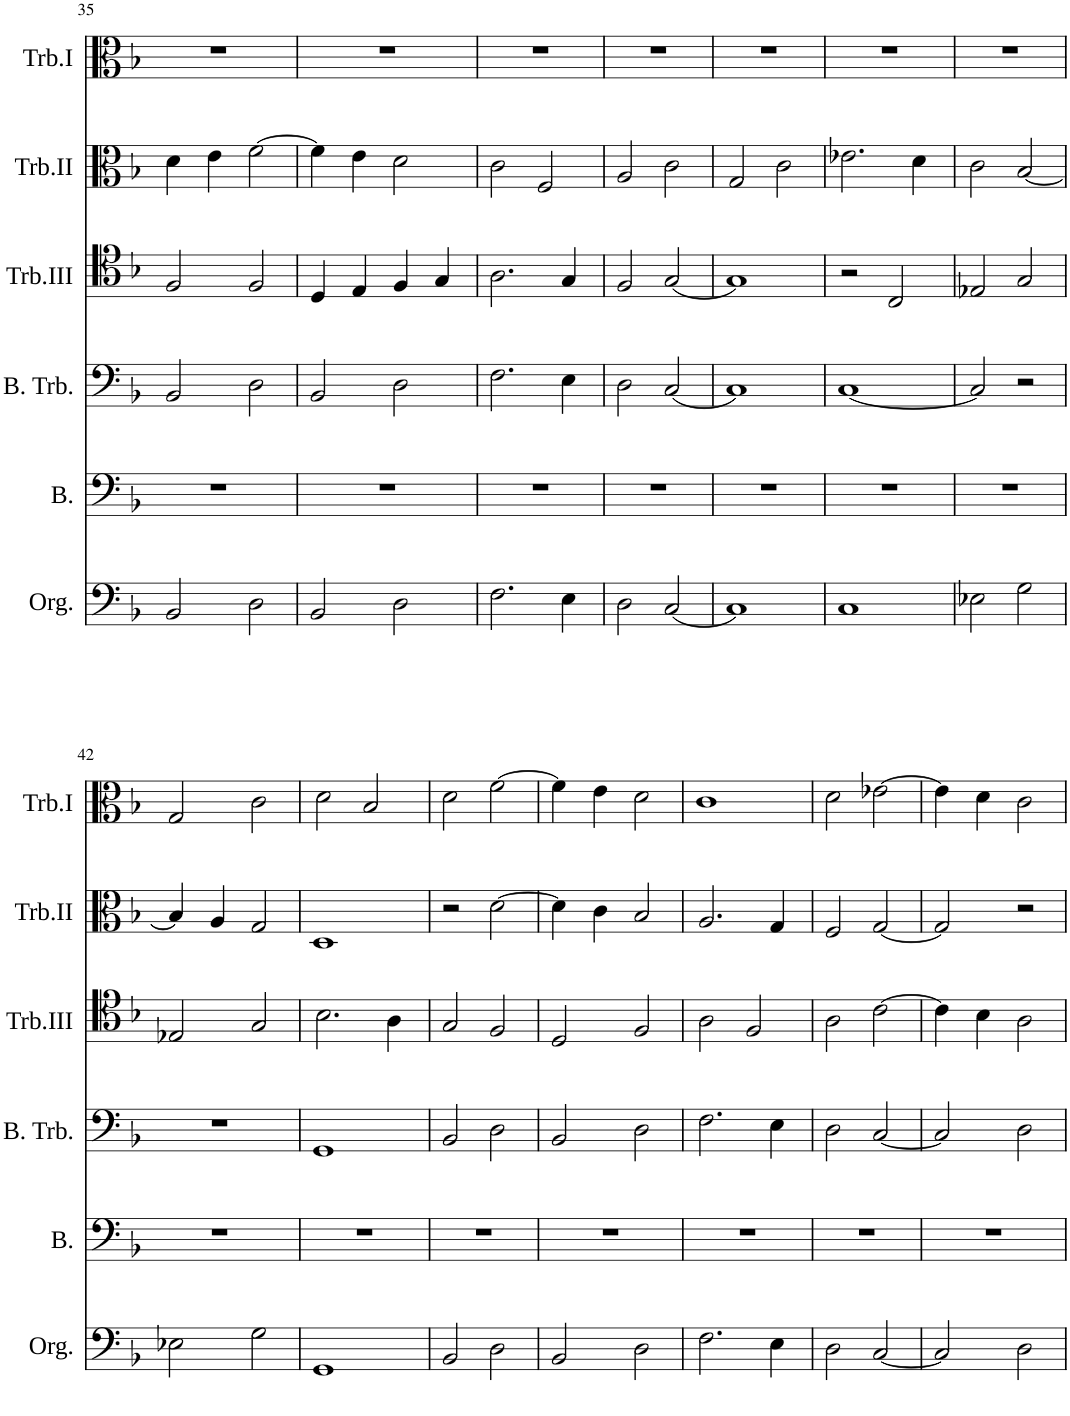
**kern	**kern	**kern	**kern	**kern	**kern
*part6	*part5	*part4	*part3	*part2	*part1
*staff6	*staff5	*staff4	*staff3	*staff2	*staff1
*I"Organ	*I"Bass	*I"Bass Trombone	*I"Trombone III	*I"Trombone II	*I"Trombone I
*I'Org.	*I'B.	*I'B. Trb.	*I'Trb.III	*I'Trb.II	*I'Trb.I
!!LO:PB:g=z
*clefF4	*clefF4	*clefF4	*clefC4	*clefC3	*clefC3
*k[b-]	*k[b-]	*k[b-]	*k[b-]	*k[b-]	*k[b-]
*M2/2	*M2/2	*M2/2	*M2/2	*M2/2	*M2/2
=35	=35	=35	=35	=35	=35
2BB-/	1r	2BB-/	2F/	4d\	1r
.	.	.	.	4e\	.
2D\	.	2D\	2F/	[2f\	.
=36	=36	=36	=36	=36	=36
2BB-/	1r	2BB-/	4D/	4f\]	1r
.	.	.	4E/	4e\	.
2D\	.	2D\	4F/	2d\	.
.	.	.	4G/	.	.
=37	=37	=37	=37	=37	=37
2.F\	1r	2.F\	2.A\	2c\	1r
.	.	.	.	2F/	.
4E\	.	4E\	4G/	.	.
=38	=38	=38	=38	=38	=38
2D\	1r	2D\	2F/	2A/	1r
[2C/	.	[2C/	[2G/	2c\	.
=39	=39	=39	=39	=39	=39
1C]	1r	1C]	1G]	2G/	1r
.	.	.	.	2c\	.
=40	=40	=40	=40	=40	=40
1C	1r	[1C	2r	2.e-X\	1r
.	.	.	2C/	.	.
.	.	.	.	4d\	.
=41	=41	=41	=41	=41	=41
2E-X\	1r	2C/]	2E-X/	2c\	1r
2G\	.	2r	2G/	[2B-/	.
!!LO:LB:g=z
=42	=42	=42	=42	=42	=42
2E-X\	1r	1r	2E-X/	4B-/]	2G/
.	.	.	.	4A/	.
2G\	.	.	2G/	2G/	2c\
=43	=43	=43	=43	=43	=43
1GG	1r	1GG	2.B-\	1D	2d\
.	.	.	.	.	2B-/
.	.	.	4A\	.	.
=44	=44	=44	=44	=44	=44
2BB-/	1r	2BB-/	2G/	2r	2d\
2D\	.	2D\	2F/	[2d\	[2f\
=45	=45	=45	=45	=45	=45
2BB-/	1r	2BB-/	2D/	4d\]	4f\]
.	.	.	.	4c\	4e\
2D\	.	2D\	2F/	2B-/	2d\
=46	=46	=46	=46	=46	=46
2.F\	1r	2.F\	2A\	2.A/	1c
.	.	.	2F/	.	.
4E\	.	4E\	.	4G/	.
=47	=47	=47	=47	=47	=47
2D\	1r	2D\	2A\	2F/	2d\
[2C/	.	[2C/	[2c\	[2G/	[2e-X\
=48	=48	=48	=48	=48	=48
2C/]	1r	2C/]	4c\]	2G/]	4e-\]
.	.	.	4B-\	.	4d\
2D\	.	2D\	2A\	2r	2c\
=	=	=	=	=	=
*-	*-	*-	*-	*-	*-
